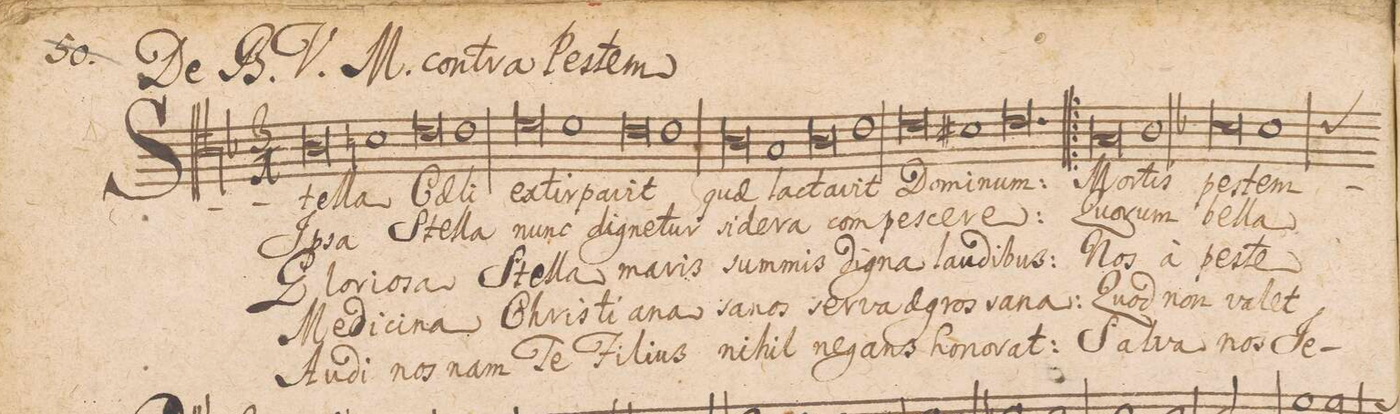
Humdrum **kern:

**kern	**text	**text	**text	**text	**text
*I"CANTVS.	*	*	*	*	*
*clefC4	*	*	*	*	*
*k[b-]	*	*	*	*	*
*M3/1	*	*	*	*	*
0A	Stel-	Ip-	Glo-	Me-	Au-
1Bn	-la	-sa	-ri-	-di-	-di
=2-	=2-	=2-	=2-	=2-	=2-
0c	Cae-	Stel-	-o-	-ci-	nos
1c	-li	-la	-sa	-na	nam
=3-	=3-	=3-	=3-	=3-	=3-
0d	ex-	nunc	Stel-	Chri-	Te
1d	-tir-	di-	-la	-stia-	Fi-
=4-	=4-	=4-	=4-	=4-	=4-
0c	-pa-	-gne-	ma-	-na	-li-
1c	-vit	-tur	-ris	sa-	-us
=5-	=5-	=5-	=5-	=5-	=5-
0A	quae	si-	sum-	-nos	ni-
1G	la-	-de-	-mis	ser-	-hil
=6-	=6-	=6-	=6-	=6-	=6-
0A	-cta-	-ra	di-	-va,	ne-
1c	-vit	com-	-gna	ae-	-gans
=7-	=7-	=7-	=7-	=7-	=7-
0c	Do-	-pes-	lau-	-gros	ho-
1Bn	-mi-	-ce-	-di-	sa-	-no-
=8-	=8-	=8-	=8-	=8-	=8-
0.c	-num:	-re:	-bus:	-na:	-rat:
=9!|:-	=9!|:-	=9!|:-	=9!|:-	=9!|:-	=9!|:-
*>B	*	*	*	*	*
0G	Mor-	Quo-	Nos	Quod	Sal-
1A	-tis	-rum	à	non	-va
=10-	=10-	=10-	=10-	=10-	=10-
0B-X	pe-	bel-	pe-	va-	nos
1B-	-stem	-la	-ste	-let	Je-
*custos:c	*	*	*	*	*
=11-	=11-	=11-	=11-	=11-	=11-
*-	*-	*-	*-	*-	*-
